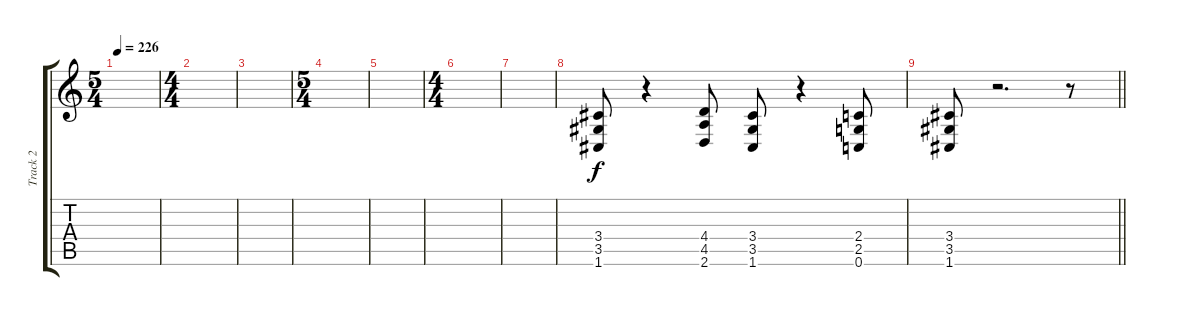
\track ("Track 2" "Track 2") {instrument distortionguitar}
\staff {score tabs}
\tuning (C4 G3 Eb3 Bb2 F2 C2) {hide}
\ts (5 4)
\tempo 226
\clef g2
\ks c
|
\ts (4 4)
|
|
\ts (5 4)
|
|
\ts (4 4)
|
|
(3.4 3.5 1.6).8 r.4 (4.4 4.5 2.6).8 (3.4 3.5 1.6).8 r.4 (2.4 2.5 0.6).8 |
\barLineRight lightlight
(3.4 3.5 1.6).8 r.2{d} r.8
